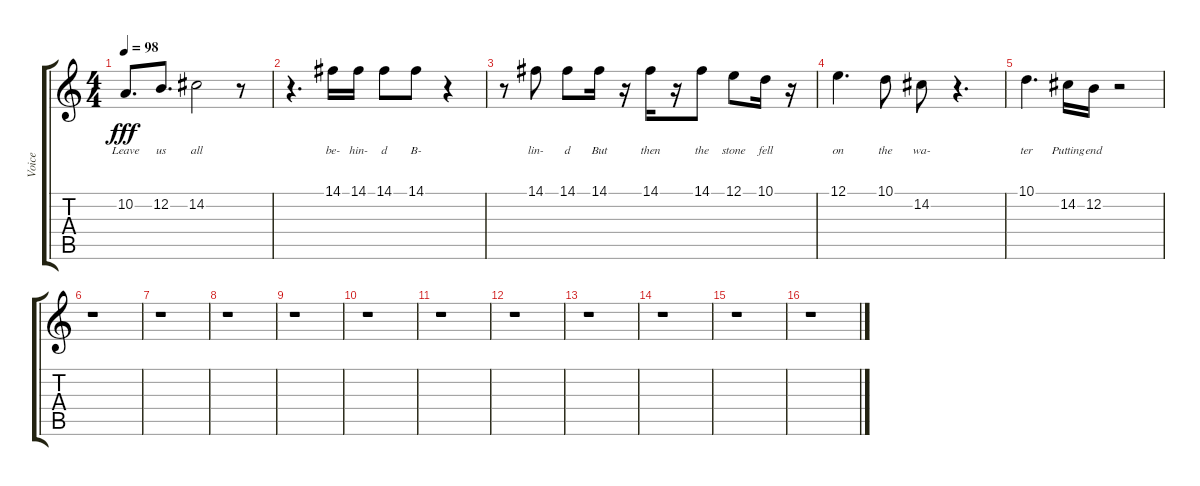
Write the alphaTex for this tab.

\track ("Voice" "Voice") {instrument percussiveorgan}
\staff {score tabs}
\tuning (E4 B3 G3 D3 A2 E2) {hide}
\ts (4 4)
\tempo 98
\clef g2
\ks c
10.2.8{d lyrics (0 "Leave") lyrics (1 "") lyrics (2 "") lyrics (3 "") lyrics (4 "") dy fff} 12.2.8{d lyrics (0 "us") lyrics (1 "") lyrics (2 "") lyrics (3 "") lyrics (4 "")} 14.2.2{lyrics (0 "all") lyrics (1 "") lyrics (2 "") lyrics (3 "") lyrics (4 "")} r.8 |
r.4{d} 14.1.16{lyrics (0 "be-") lyrics (1 "") lyrics (2 "") lyrics (3 "") lyrics (4 "")} 14.1.16{lyrics (0 "hin-") lyrics (1 "") lyrics (2 "") lyrics (3 "") lyrics (4 "")} 14.1.8{lyrics (0 "d") lyrics (1 "") lyrics (2 "") lyrics (3 "") lyrics (4 "")} 14.1.8{lyrics (0 "B-") lyrics (1 "") lyrics (2 "") lyrics (3 "") lyrics (4 "")} r.4 |
r.8 14.1.8{lyrics (0 "lin-") lyrics (1 "") lyrics (2 "") lyrics (3 "") lyrics (4 "")} 14.1.8{lyrics (0 "d") lyrics (1 "") lyrics (2 "") lyrics (3 "") lyrics (4 "")} 14.1.16{lyrics (0 "But") lyrics (1 "") lyrics (2 "") lyrics (3 "") lyrics (4 "")} r.16 14.1.16{lyrics (0 "then") lyrics (1 "") lyrics (2 "") lyrics (3 "") lyrics (4 "")} r.16 14.1.8{lyrics (0 "the") lyrics (1 "") lyrics (2 "") lyrics (3 "") lyrics (4 "")} 12.1.8{lyrics (0 "stone") lyrics (1 "") lyrics (2 "") lyrics (3 "") lyrics (4 "")} 10.1.16{lyrics (0 "fell") lyrics (1 "") lyrics (2 "") lyrics (3 "") lyrics (4 "")} r.16 |
12.1.4{d lyrics (0 "on") lyrics (1 "") lyrics (2 "") lyrics (3 "") lyrics (4 "")} 10.1.8{lyrics (0 "the") lyrics (1 "") lyrics (2 "") lyrics (3 "") lyrics (4 "")} 14.2.8{lyrics (0 "wa-") lyrics (1 "") lyrics (2 "") lyrics (3 "") lyrics (4 "")} r.4{d} |
10.1.4{d lyrics (0 "ter") lyrics (1 "") lyrics (2 "") lyrics (3 "") lyrics (4 "")} 14.2.16{lyrics (0 "Putting") lyrics (1 "") lyrics (2 "") lyrics (3 "") lyrics (4 "")} 12.2.16{lyrics (0 "end") lyrics (1 "") lyrics (2 "") lyrics (3 "") lyrics (4 "")} r.2 |
r.1 |
r.1 |
r.1 |
r.1 |
r.1 |
r.1 |
r.1 |
r.1 |
r.1 |
r.1 |
r.1
